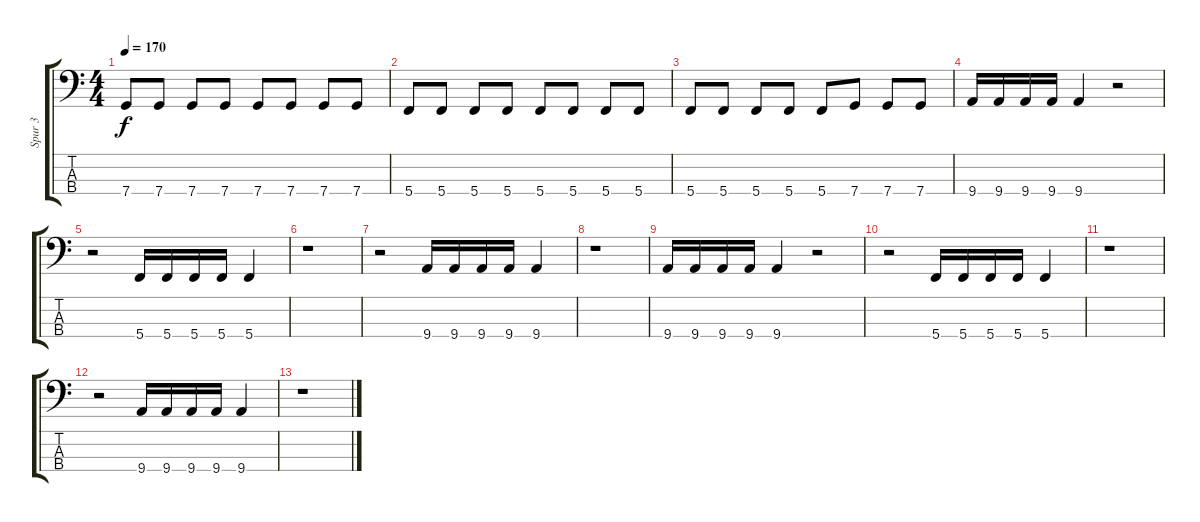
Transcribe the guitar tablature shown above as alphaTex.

\track ("Spur 3" "Spur 3") {instrument electricbassfinger}
\staff {score tabs}
\tuning (F2 C2 G1 C1) {hide}
\ts (4 4)
\tempo 170
\clef f4
\ks c
7.4.8{dy f} 7.4.8 7.4.8 7.4.8 7.4.8 7.4.8 7.4.8 7.4.8 |
5.4.8 5.4.8 5.4.8 5.4.8 5.4.8 5.4.8 5.4.8 5.4.8 |
5.4.8 5.4.8 5.4.8 5.4.8 5.4.8 7.4.8 7.4.8 7.4.8 |
9.4.16 9.4.16 9.4.16 9.4.16 9.4.4 r.2 |
r.2 5.4.16 5.4.16 5.4.16 5.4.16 5.4.4 |
r.1 |
r.2 9.4.16 9.4.16 9.4.16 9.4.16 9.4.4 |
r.1 |
9.4.16 9.4.16 9.4.16 9.4.16 9.4.4 r.2 |
r.2 5.4.16 5.4.16 5.4.16 5.4.16 5.4.4 |
r.1 |
r.2 9.4.16 9.4.16 9.4.16 9.4.16 9.4.4 |
r.1
